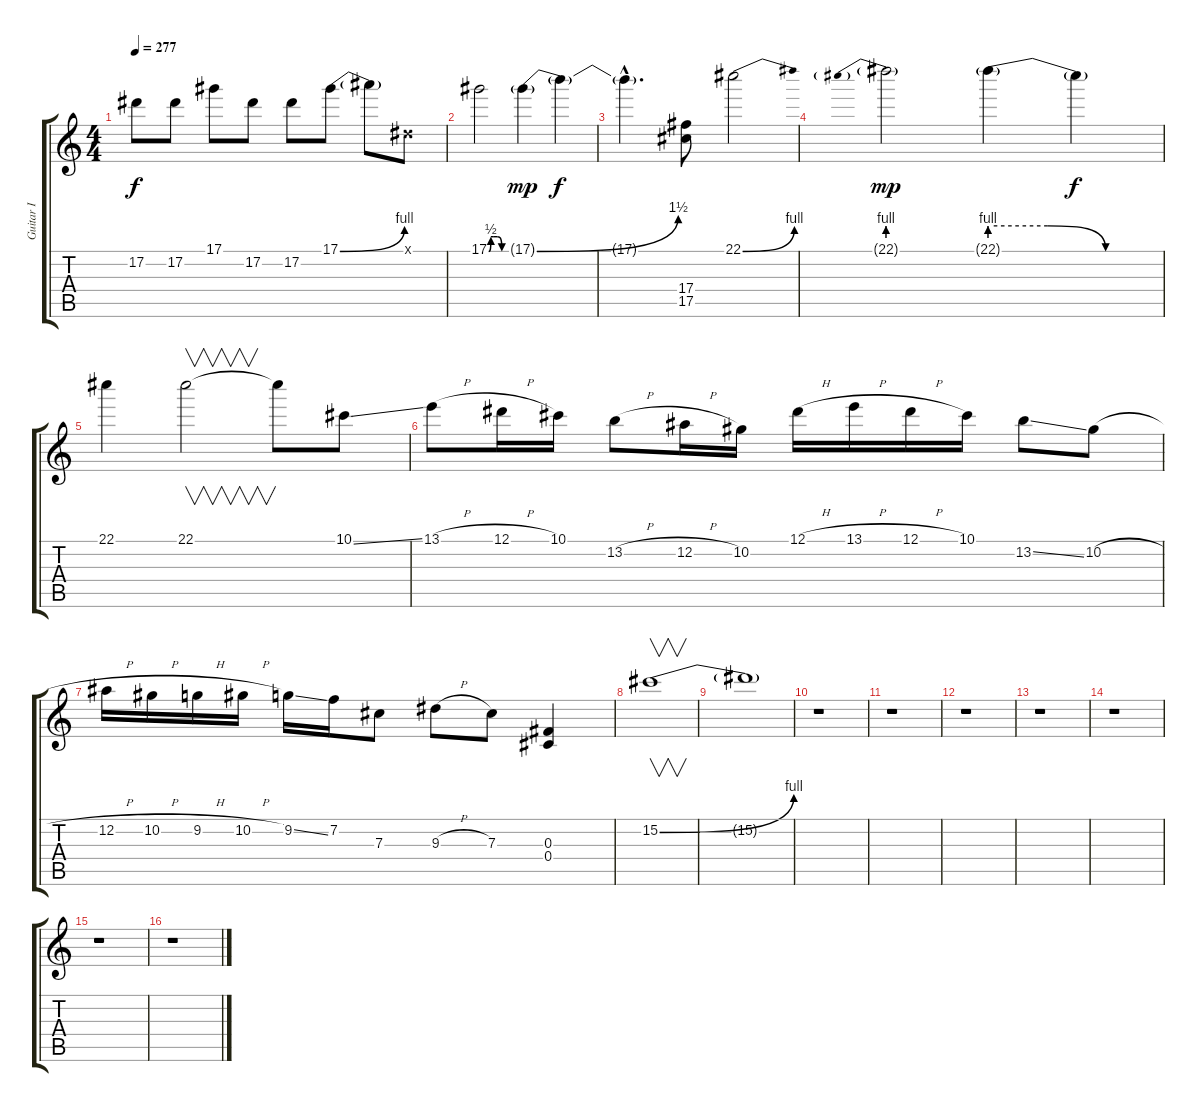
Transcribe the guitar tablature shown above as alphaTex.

\track ("Guitar I" "Guitar I") {instrument overdrivenguitar}
\staff {score tabs}
\tuning (Eb4 Bb3 Gb3 Db3 Ab2 Eb2) {hide}
\ts (4 4)
\tempo 277
\clef g2
\ks c
17.2.8{dy f} 17.2.8 17.1.8 17.2.8 17.2.8 17.1{be (bend 0 0 60 4)}.8 17.1{t}.8 0.1{x}.8 |
17.1{be (custom 0 0 7 2 15 2 30 2 45 0 60 0)}.2 17.1{be (bend 0 0 60 6) g}.4{dy mp} 17.1{t}.4{dy f} |
17.1{hac t}.4{d} (17.4 17.5).8 22.1{be (bend 0 0 60 4)}.2 |
22.1{be (prebend 0 4 60 4) g}.2{dy mp} 22.1{be (custom 0 4 20 4 40 0 60 0) g}.4 22.1{t}.4{dy f} |
22.1.4 22.1.2{v} 22.1{t}.8 10.1{ss}.8 |
13.1{h}.8 12.1{h}.16 10.1.16 13.2{h}.8 12.2{h}.16 10.2.16 12.1{h}.16 13.1{h}.16 12.1{h}.16 10.1.16 13.2{ss}.8 10.2{h}.8 |
12.2{h}.16 10.2{h}.16 9.2{h}.16 10.2{h}.16 9.2{ss}.16 7.2.16 7.3.8 9.3{h}.8 7.3.8 (0.3 0.4).4 |
15.2{be (bend 0 0 60 4)}.1{v balance 8} |
15.2{t}.1 |
r.1 |
r.1 |
r.1 |
r.1 |
r.1 |
r.1 |
r.1
